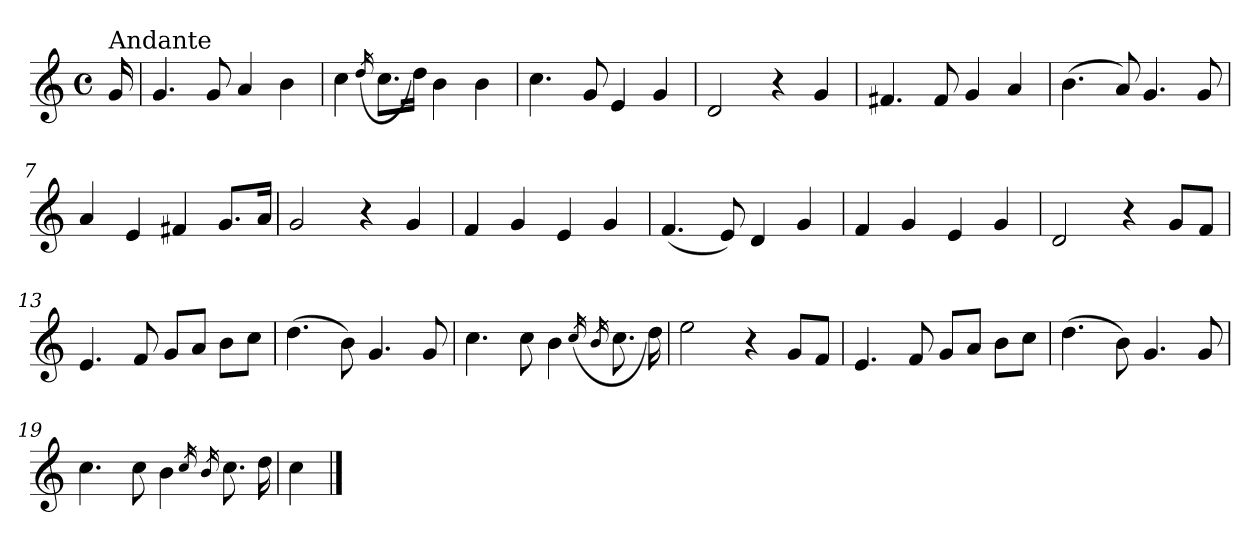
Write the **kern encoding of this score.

**kern
*part1
*staff1
*clefG2
*k[]
*C:
*M4/4
*met(c)
=
!LO:TX:a:t=Andante
16g/
=1
4.g/
8g/
4a/
4b\
=2
(>4cc\
(<16qdd/
8.cc\L
16dd\Jk)
4b\
4b\
=3
4.cc\
8g/
4e/
4g/
=4
2d/
4r
4g/
=5
4.f#X/
8f#/
4g/
4a/
!!LO:LB:g=z
=6
(>4.b\
8a/)
4.g/
8g/
=7
4a/
4e/
4f#X/
8.g/L
16a/Jk
=8
2g/
4r
4g/
=9
4f/
4g/
4e/
4g/
=10
(<4.f/
8e/)
4d/
4g/
=11
4f/
4g/
4e/
4g/
!!LO:LB:g=z
=12
2d/
4r
8g/L
8f/J
=13
4.e/
8f/
8g/L
8a/J
8b\L
8cc\J
=14
(>4.dd\
8b\)
4.g/
8g/
=15
4.cc\
(>8cc\
4b\
(<16qcc/
16qb/
8.cc\
16dd\)
=16
2ee\
4r
8g/L
8f/J
=17
4.e/
8f/
8g/L
8a/J
8b\L
8cc\J
!!LO:LB:g=z
=18
(>4.dd\
8b\)
4.g/
8g/
=19
4.cc\
8cc\
4b\
(<16qcc/
16qb/
8.cc\
16dd\
=20
4cc\
==
*-
